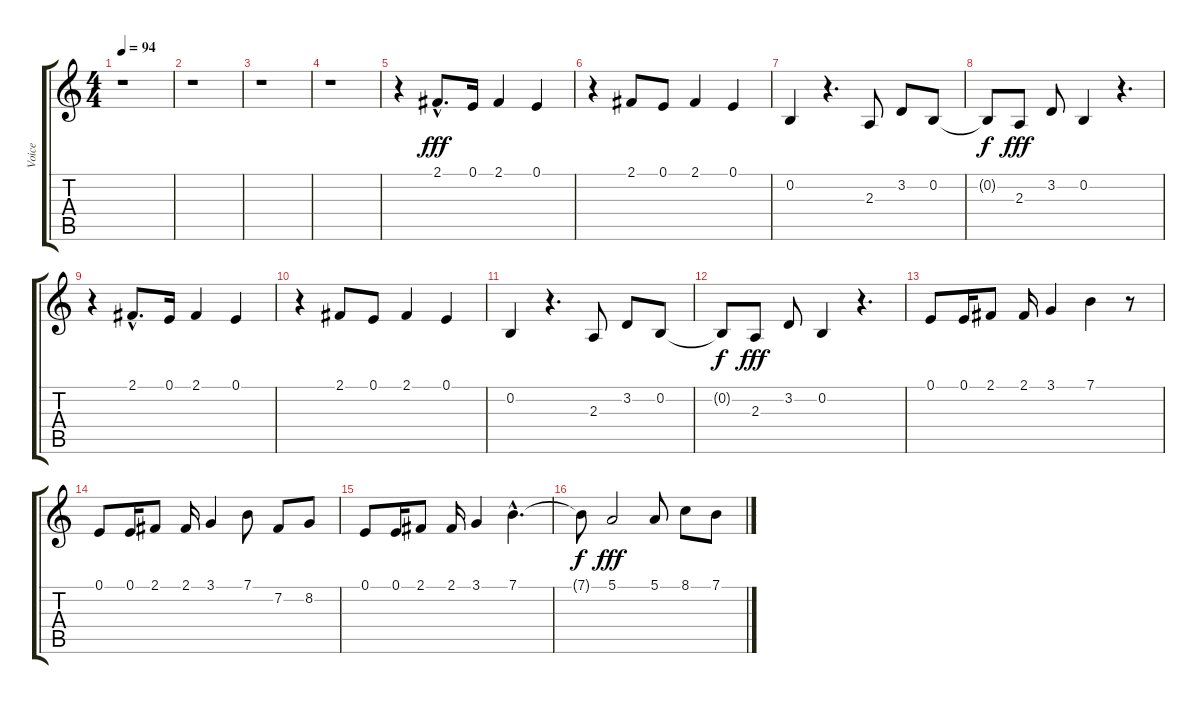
\track ("Voice" "Voice") {instrument tenorsax}
\staff {score tabs}
\tuning (E4 B3 G3 D3 A2 E2) {hide}
\ts (4 4)
\tempo 94
\clef g2
\ks c
r.1{dy fff instrument tenorsax} |
r.1 |
r.1 |
r.1 |
r.4 2.1{hac}.8{d} 0.1.16 2.1.4 0.1.4 |
r.4 2.1.8 0.1.8 2.1.4 0.1.4 |
0.2.4 r.4{d} 2.3.8 3.2.8 0.2.8 |
0.2{t}.8{dy f} 2.3.8{dy fff} 3.2.8 0.2.4 r.4{d} |
r.4 2.1{hac}.8{d} 0.1.16 2.1.4 0.1.4 |
r.4 2.1.8 0.1.8 2.1.4 0.1.4 |
0.2.4 r.4{d} 2.3.8 3.2.8 0.2.8 |
0.2{t}.8{dy f} 2.3.8{dy fff} 3.2.8 0.2.4 r.4{d} |
0.1.8 0.1.16 2.1.8 2.1.16 3.1.4 7.1.4 r.8 |
0.1.8 0.1.16 2.1.8 2.1.16 3.1.4 7.1.8 7.2.8 8.2.8 |
0.1.8 0.1.16 2.1.8 2.1.16 3.1.4 7.1{hac}.4{d} |
7.1{t}.8{dy f} 5.1.2{dy fff} 5.1.8 8.1.8 7.1.8
